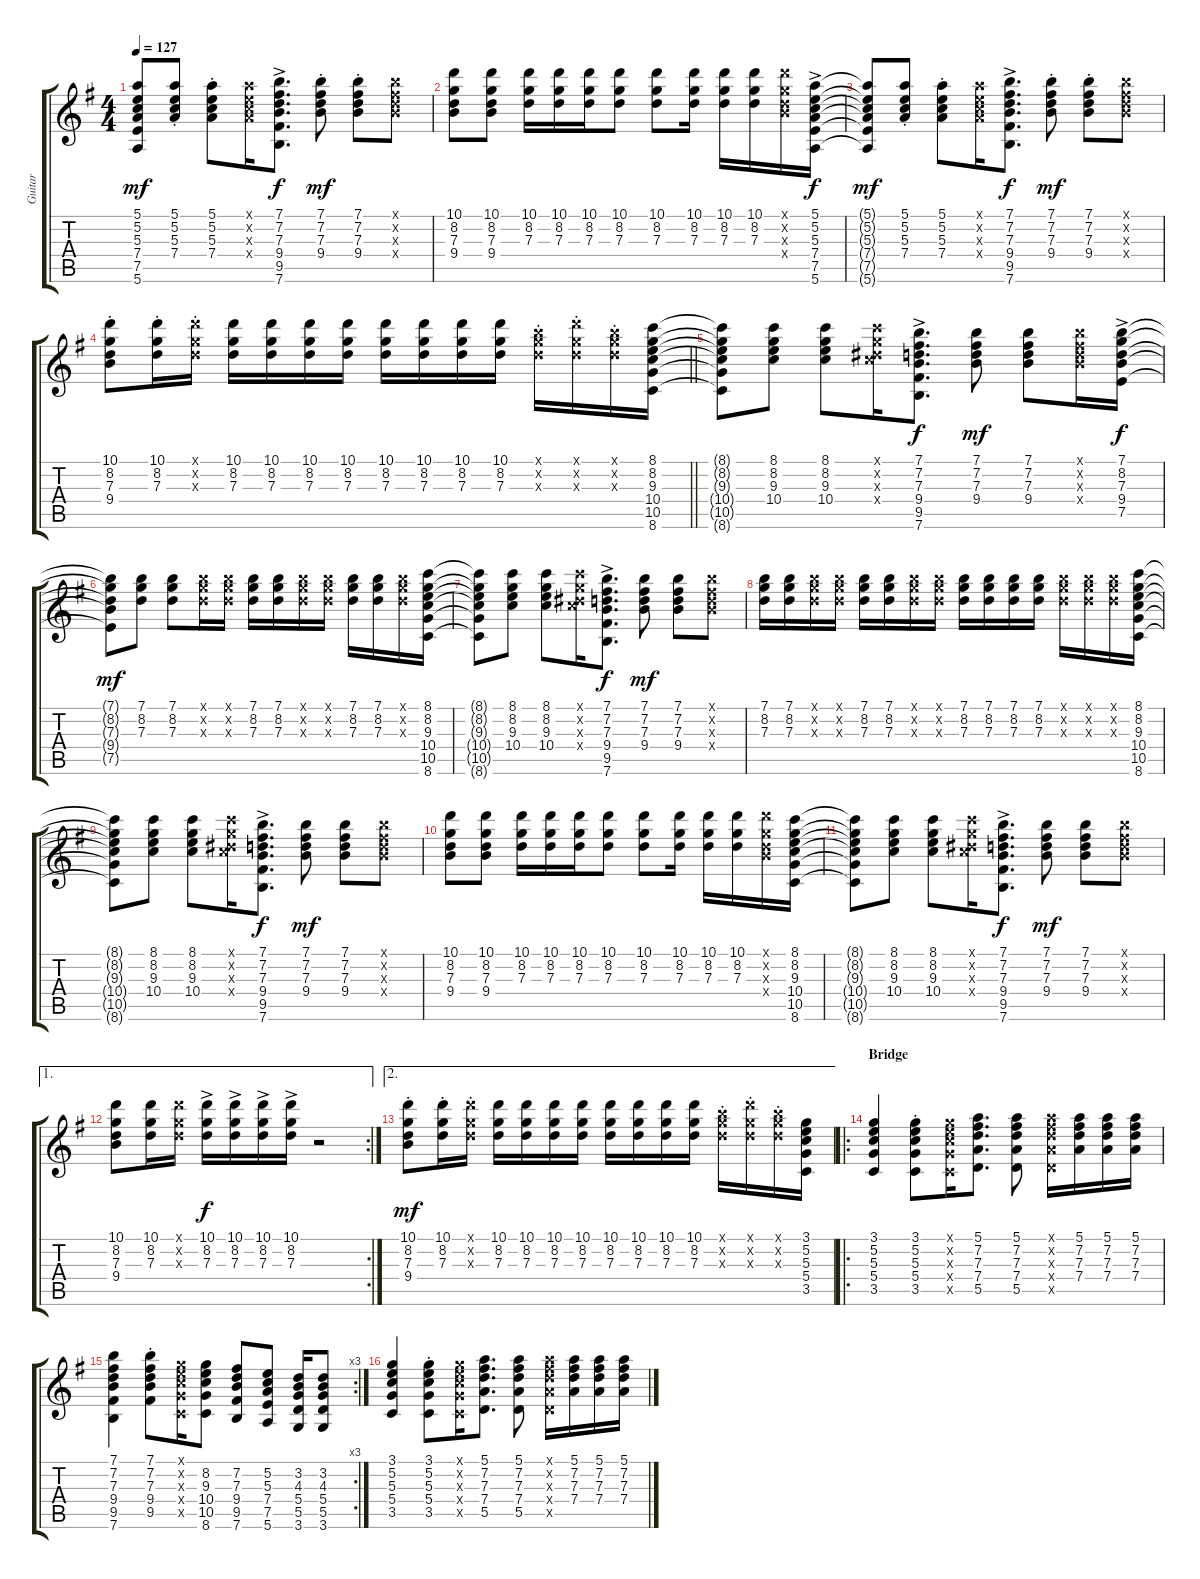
\track ("Guitar" "Guitar") {instrument acousticguitarsteel}
\staff {score tabs}
\tuning (E4 B3 G3 D3 A2 E2) {hide}
\ts (4 4)
\tempo 127
\clef g2
\ks g
(5.1{t} 5.2{t} 5.3{t} 7.4{t} 7.5{t} 5.6{t}).8{dy mf} (5.1{st} 5.2{st} 5.3{st} 7.4{st}).8 (5.1{st} 5.2{st} 5.3{st} 7.4{st}).8 (5.1{x} 5.2{x} 5.3{x} 7.4{x}).16 (7.1{ac} 7.2{ac} 7.3{ac} 9.4{ac} 9.5{ac} 7.6{ac}).8{d dy f} (7.1{st} 7.2{st} 7.3{st} 9.4{st}).8{dy mf} (7.1{st} 7.2{st} 7.3{st} 9.4{st}).8 (7.1{x} 7.2{x} 7.3{x} 9.4{x}).8 |
(10.1 8.2 7.3 9.4).8 (10.1 8.2 7.3 9.4).8 (10.1 8.2 7.3).16 (10.1 8.2 7.3).16 (10.1 8.2 7.3).16 (10.1 8.2 7.3).8 (10.1 8.2 7.3).8 (10.1 8.2 7.3).16 (10.1 8.2 7.3).16 (10.1 8.2 7.3).16 (10.1{x} 8.2{x} 7.3{x} 9.4{x}).16 (5.1{ac} 5.2{ac} 5.3{ac} 7.4{ac} 7.5{ac} 5.6{ac}).16{dy f} |
(5.1{t} 5.2{t} 5.3{t} 7.4{t} 7.5{t} 5.6{t}).8{dy mf} (5.1{st} 5.2{st} 5.3{st} 7.4{st}).8 (5.1{st} 5.2{st} 5.3{st} 7.4{st}).8 (5.1{x} 5.2{x} 5.3{x} 7.4{x}).16 (7.1{ac} 7.2{ac} 7.3{ac} 9.4{ac} 9.5{ac} 7.6{ac}).8{d dy f} (7.1{st} 7.2{st} 7.3{st} 9.4{st}).8{dy mf} (7.1{st} 7.2{st} 7.3{st} 9.4{st}).8 (7.1{x} 7.2{x} 7.3{x} 9.4{x}).8 |
\barLineRight lightlight
(10.1{st} 8.2{st} 7.3{st} 9.4{st}).8 (10.1{st} 8.2{st} 7.3{st}).16 (10.1{st x} 8.2{st x} 7.3{st x}).16 (10.1 8.2 7.3).16 (10.1 8.2 7.3).16 (10.1 8.2 7.3).16 (10.1 8.2 7.3).16 (10.1 8.2 7.3).16 (10.1 8.2 7.3).16 (10.1 8.2 7.3).16 (10.1 8.2 7.3).16 (7.1{st x} 8.2{st x} 7.3{st x}).16 (10.1{st x} 8.2{st x} 7.3{st x}).16 (7.1{st x} 8.2{st x} 7.3{st x}).16 (8.1 8.2 9.3 10.4 10.5 8.6).16 |
(8.1{t} 8.2{t} 9.3{t} 10.4{t} 10.5{t} 8.6{t}).8 (8.1 8.2 9.3 10.4).8 (8.1 8.2 9.3 10.4).8 (8.1{x} 8.2{x} 8.3{x} 10.4{x}).16 (7.1{ac} 7.2{ac} 7.3{ac} 9.4{ac} 9.5{ac} 7.6{ac}).8{d dy f} (7.1 7.2 7.3 9.4).8{dy mf} (7.1 7.2 7.3 9.4).8 (7.1{x} 7.2{x} 7.3{x} 9.4{x}).16 (7.1{ac} 8.2{ac} 7.3{ac} 9.4{ac} 7.5{ac}).16{dy f} |
(7.1{t} 8.2{t} 7.3{t} 9.4{t} 7.5{t}).8{dy mf} (7.1 8.2 7.3).8 (7.1 8.2 7.3).8 (7.1{x} 8.2{x} 7.3{x}).16 (7.1{x} 8.2{x} 7.3{x}).16 (7.1 8.2 7.3).16 (7.1 8.2 7.3).16 (7.1{x} 8.2{x} 7.3{x}).16 (7.1{x} 8.2{x} 7.3{x}).16 (7.1 8.2 7.3).16 (7.1 8.2 7.3).16 (7.1{x} 8.2{x} 7.3{x}).16 (8.1 8.2 9.3 10.4 10.5 8.6).16 |
(8.1{t} 8.2{t} 9.3{t} 10.4{t} 10.5{t} 8.6{t}).8 (8.1 8.2 9.3 10.4).8 (8.1 8.2 9.3 10.4).8 (8.1{x} 8.2{x} 8.3{x} 10.4{x}).16 (7.1{ac} 7.2{ac} 7.3{ac} 9.4{ac} 9.5{ac} 7.6{ac}).8{d dy f} (7.1 7.2 7.3 9.4).8{dy mf} (7.1 7.2 7.3 9.4).8 (7.1{x} 7.2{x} 7.3{x} 9.4{x}).8 |
(7.1 8.2 7.3).16 (7.1 8.2 7.3).16 (7.1{x} 8.2{x} 7.3{x}).16 (7.1{x} 8.2{x} 7.3{x}).16 (7.1 8.2 7.3).16 (7.1 8.2 7.3).16 (7.1{x} 8.2{x} 7.3{x}).16 (7.1{x} 8.2{x} 7.3{x}).16 (7.1 8.2 7.3).16 (7.1 8.2 7.3).16 (7.1 8.2 7.3).16 (7.1 8.2 7.3).16 (7.1{x} 8.2{x} 7.3{x}).16 (7.1{x} 8.2{x} 7.3{x}).16 (7.1{x} 8.2{x} 7.3{x}).16 (8.1 8.2 9.3 10.4 10.5 8.6).16 |
(8.1{t} 8.2{t} 9.3{t} 10.4{t} 10.5{t} 8.6{t}).8 (8.1 8.2 9.3 10.4).8 (8.1 8.2 9.3 10.4).8 (8.1{x} 8.2{x} 8.3{x} 10.4{x}).16 (7.1{ac} 7.2{ac} 7.3{ac} 9.4{ac} 9.5{ac} 7.6{ac}).8{d dy f} (7.1 7.2 7.3 9.4).8{dy mf} (7.1 7.2 7.3 9.4).8 (7.1{x} 7.2{x} 7.3{x} 9.4{x}).8 |
(10.1 8.2 7.3 9.4).8 (10.1 8.2 7.3 9.4).8 (10.1 8.2 7.3).16 (10.1 8.2 7.3).16 (10.1 8.2 7.3).16 (10.1 8.2 7.3).8 (10.1 8.2 7.3).8 (10.1 8.2 7.3).16 (10.1 8.2 7.3).16 (10.1 8.2 7.3).16 (10.1{x} 8.2{x} 7.3{x} 9.4{x}).16 (8.1 8.2 9.3 10.4 10.5 8.6).16 |
(8.1{t} 8.2{t} 9.3{t} 10.4{t} 10.5{t} 8.6{t}).8 (8.1 8.2 9.3 10.4).8 (8.1 8.2 9.3 10.4).8 (8.1{x} 8.2{x} 8.3{x} 10.4{x}).16 (7.1{ac} 7.2{ac} 7.3{ac} 9.4{ac} 9.5{ac} 7.6{ac}).8{d dy f} (7.1 7.2 7.3 9.4).8{dy mf} (7.1 7.2 7.3 9.4).8 (7.1{x} 7.2{x} 7.3{x} 9.4{x}).8 |
\ae 1
\rc 2
(10.1 8.2 7.3 9.4).8 (10.1 8.2 7.3).16 (10.1{x} 8.2{x} 7.3{x}).16 (10.1{ac} 8.2{ac} 7.3{ac}).16{dy f} (10.1{ac} 8.2{ac} 7.3{ac}).16 (10.1{ac} 8.2{ac} 7.3{ac}).16 (10.1{ac} 8.2{ac} 7.3{ac}).16 r.2 |
\ae 2
(10.1{st} 8.2{st} 7.3{st} 9.4{st}).8{dy mf} (10.1{st} 8.2{st} 7.3{st}).16 (10.1{st x} 8.2{st x} 7.3{st x}).16 (10.1 8.2 7.3).16 (10.1 8.2 7.3).16 (10.1 8.2 7.3).16 (10.1 8.2 7.3).16 (10.1 8.2 7.3).16 (10.1 8.2 7.3).16 (10.1 8.2 7.3).16 (10.1 8.2 7.3).16 (7.1{st x} 8.2{st x} 7.3{st x}).16 (10.1{st x} 8.2{st x} 7.3{st x}).16 (7.1{st x} 8.2{st x} 7.3{st x}).16 (3.1 5.2 5.3 5.4 3.5).16 |
\ro
\section ("" "Bridge")
(3.1 5.2 5.3 5.4 3.5).4 (3.1{st} 5.2{st} 5.3{st} 5.4{st} 3.5{st}).8 (3.1{x} 5.2{x} 5.3{x} 5.4{x} 3.5{x}).16 (5.1 7.2 7.3 7.4 5.5).8{d} (5.1 7.2 7.3 7.4 5.5).8 (5.1{x} 7.2{x} 7.3{x} 7.4{x} 5.5{x}).16 (5.1 7.2 7.3 7.4).16 (5.1 7.2 7.3 7.4).16 (5.1 7.2 7.3 7.4).16 |
\rc 3
(7.1 7.2 7.3 9.4 9.5 7.6).4 (7.1{st} 7.2{st} 7.3{st} 9.4{st} 9.5{st}).8 (3.1{x} 5.2{x} 5.3{x} 5.4{x} 3.5{x}).16 (8.2 9.3 10.4 10.5 8.6).8 (7.2 7.3 9.4 9.5 7.6).8 (5.2 5.3 7.4 7.5 5.6).8 (3.2 4.3 5.4 5.5 3.6).16 (3.2 4.3 5.4 5.5 3.6).8 |
(3.1 5.2 5.3 5.4 3.5).4 (3.1{st} 5.2{st} 5.3{st} 5.4{st} 3.5{st}).8 (3.1{x} 5.2{x} 5.3{x} 5.4{x} 3.5{x}).16 (5.1 7.2 7.3 7.4 5.5).8{d} (5.1 7.2 7.3 7.4 5.5).8 (5.1{x} 7.2{x} 7.3{x} 7.4{x} 5.5{x}).16 (5.1 7.2 7.3 7.4).16 (5.1 7.2 7.3 7.4).16 (5.1 7.2 7.3 7.4).16
